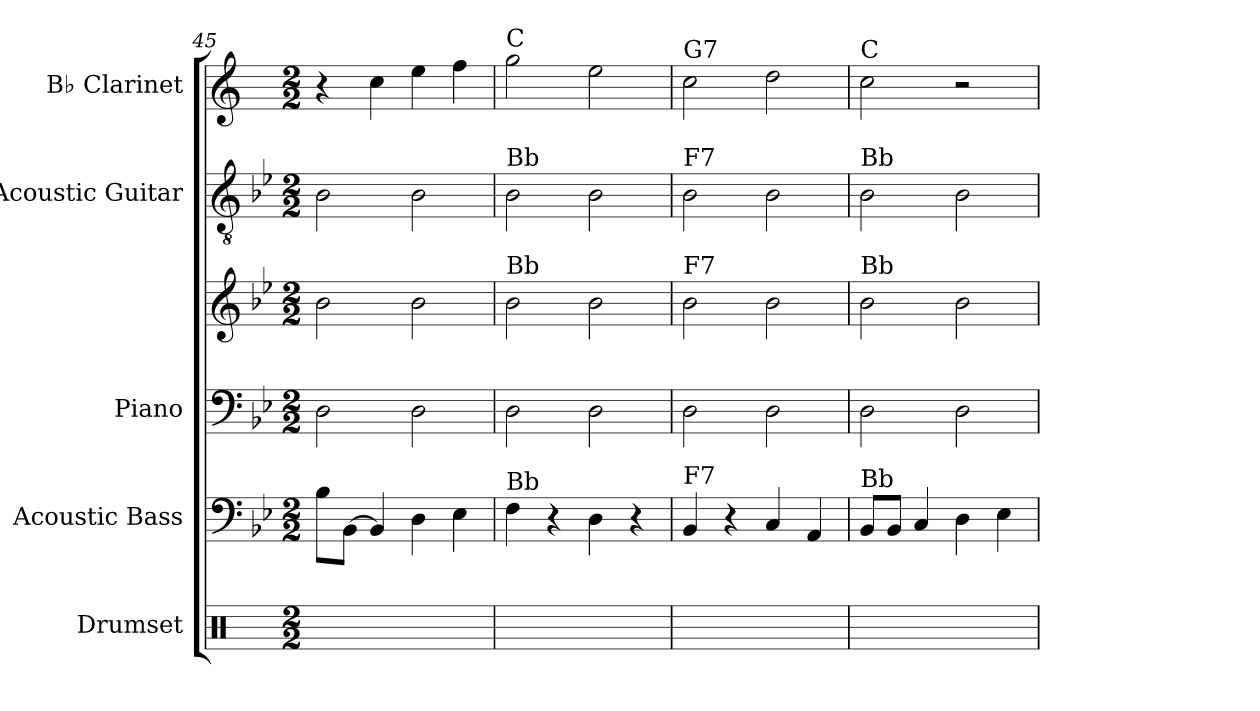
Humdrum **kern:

**kern	**kern	**kern	**kern	**kern	**kern
*part5	*part4	*part3	*part3	*part2	*part1
*staff6	*staff5	*staff4	*staff3	*staff2	*staff1
*I"Drumset	*I"Acoustic Bass	*I"Piano	*	*I"Acoustic Guitar	*I"B♭ Clarinet
*I'D. Set	*I'Bass	*I'Pno.	*	*I'Guit.	*I'B♭ Cl.
*clefX	*clefF4	*clefF4	*clefG2	*clefGv2	*clefG2
*	*ITrd7c12	*	*	*	*ITrd1c2
*k[]	*k[b-e-]	*k[b-e-]	*k[b-e-]	*k[b-e-]	*k[b-e-]
*M2/2	*M2/2	*M2/2	*M2/2	*M2/2	*M2/2
=45	=45	=45	=45	=45	=45
2R	8BB-\L	2D	2b-	2B-	4r
.	[8BBB-\J	.	.	.	.
.	4BBB-/]	.	.	.	4b-\
2R	4DD\	2D	2b-	2B-	4dd\
.	4EE-\	.	.	.	4ee-\
=46	=46	=46	=46	=46	=46
!	!	!	!	!	!LO:TX:a:t=C
!	!	!	!	!LO:TX:a:t=Bb	!
!	!	!	!LO:TX:a:t=Bb	!	!
!	!LO:TX:a:t=Bb	!	!	!	!
2R	4FF\	2D	2b-	2B-	2ff\
.	4r	.	.	.	.
2R	4DD\	2D	2b-	2B-	2dd\
.	4r	.	.	.	.
=47	=47	=47	=47	=47	=47
!	!	!	!	!	!LO:TX:a:t=G7
!	!	!	!	!LO:TX:a:t=F7	!
!	!	!	!LO:TX:a:t=F7	!	!
!	!LO:TX:a:t=F7	!	!	!	!
2R	4BBB-/	2D	2b-	2B-	2b-\
.	4r	.	.	.	.
2R	4CC/	2D	2b-	2B-	2cc\
.	4AAA/	.	.	.	.
=48	=48	=48	=48	=48	=48
!	!	!	!	!	!LO:TX:a:t=C
!	!	!	!	!LO:TX:a:t=Bb	!
!	!	!	!LO:TX:a:t=Bb	!	!
!	!LO:TX:a:t=Bb	!	!	!	!
2R	8BBB-/L	2D	2b-	2B-	2b-\
.	8BBB-/J	.	.	.	.
.	4CC/	.	.	.	.
2R	4DD\	2D	2b-	2B-	2r
.	4EE-\	.	.	.	.
=	=	=	=	=	=
*-	*-	*-	*-	*-	*-
